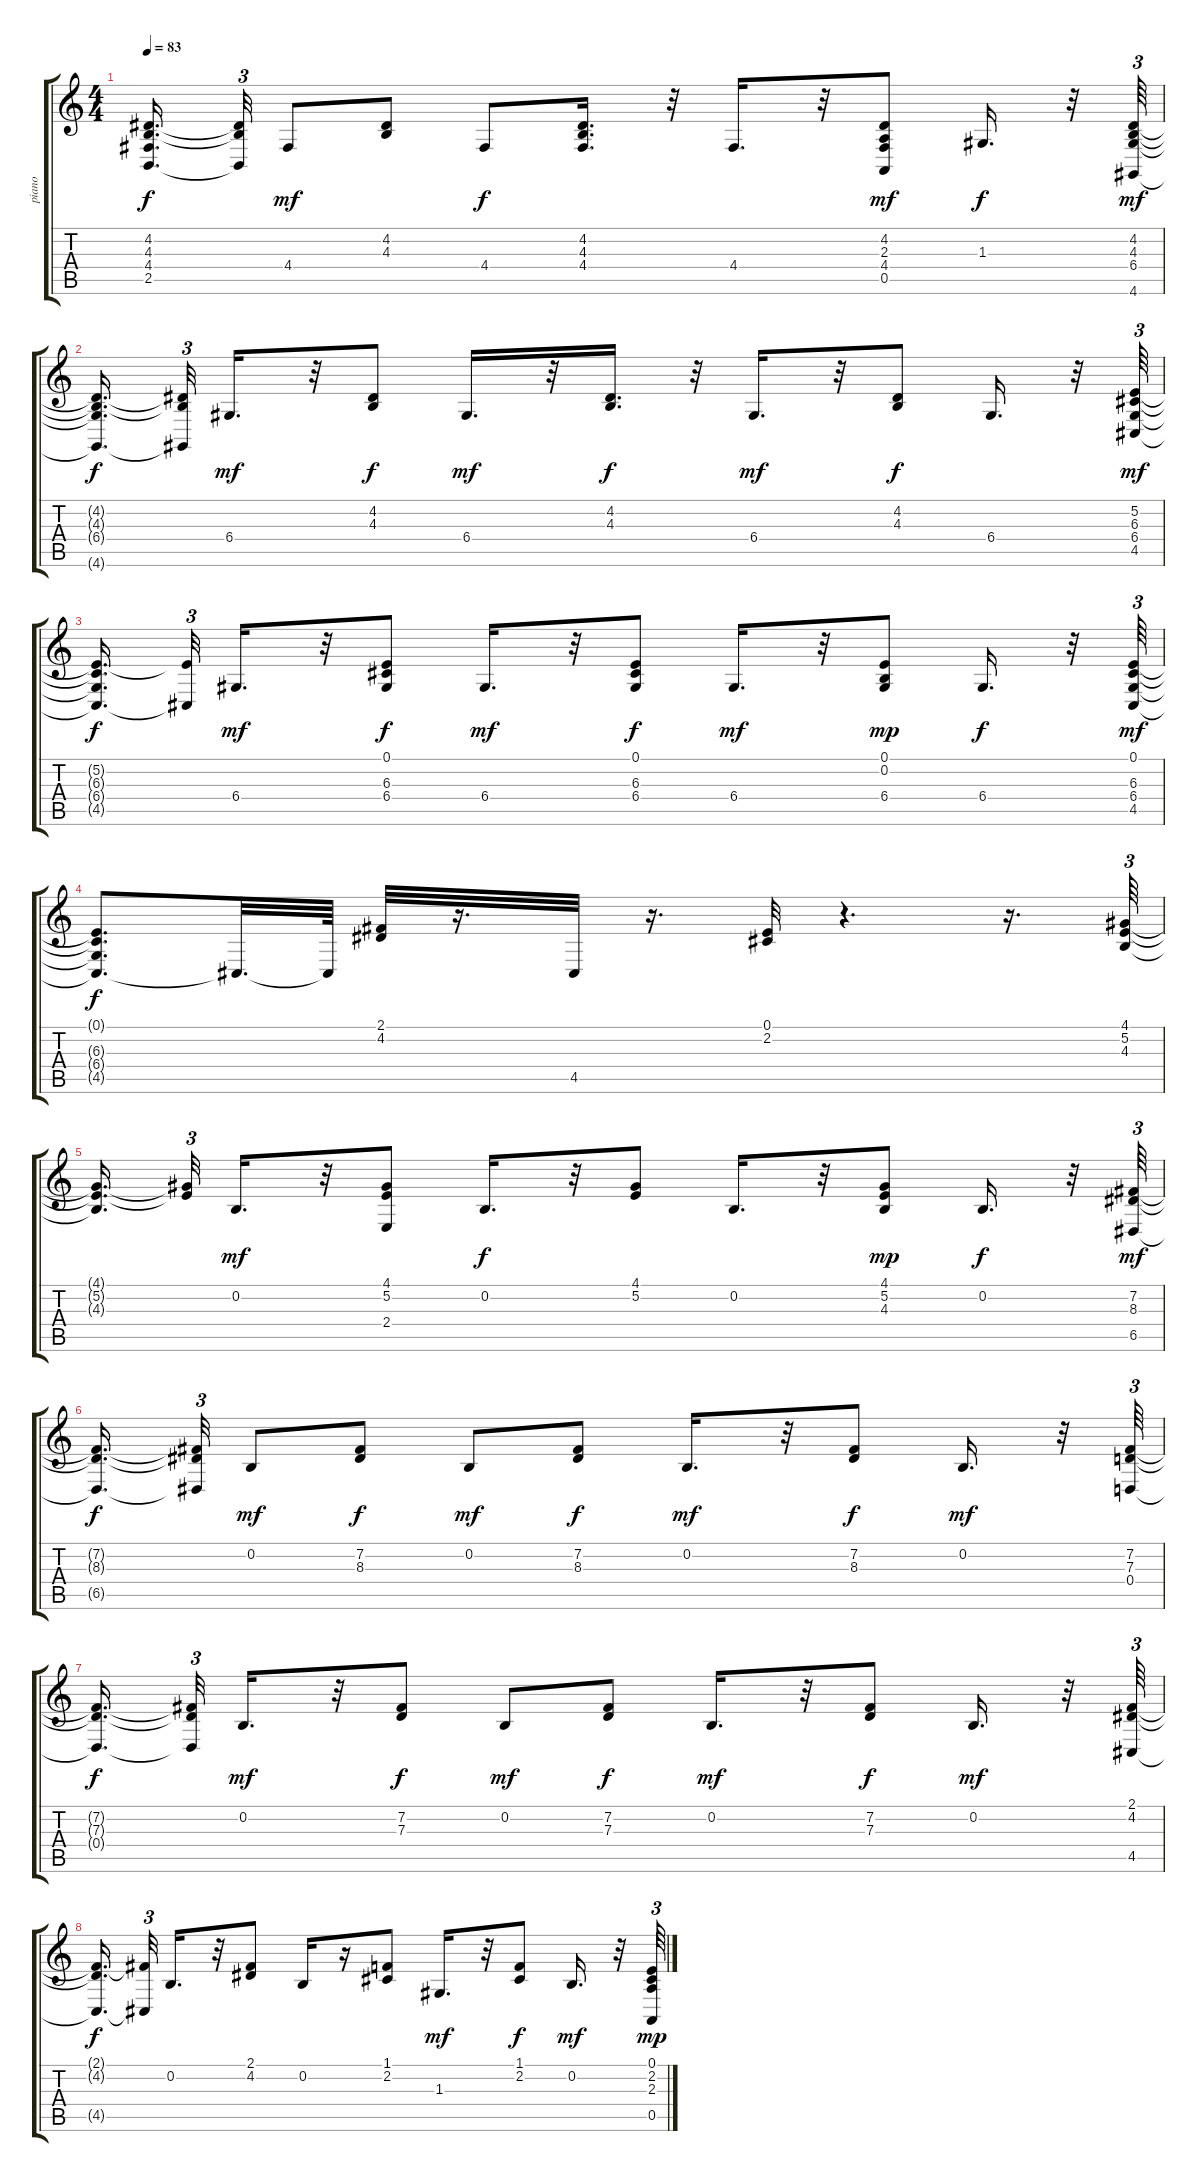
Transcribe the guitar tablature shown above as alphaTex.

\track ("piano" "piano") {instrument acousticgrandpiano}
\staff {score tabs}
\tuning (E4 B3 G3 D3 A2 E2) {hide}
\ts (4 4)
\tempo 83
\clef g2
\ks c
(4.2{t} 4.3{t} 4.4{t} 2.5{t}).16{d dy f beam splitsecondary} (4.2{t} 4.3{t} 2.5{t}).32{tu (3 2)} 4.4.8{dy mf} (4.2 4.3).8 4.4.8{dy f} (4.2 4.3 4.4).16{d} r.32 4.4.16{d} r.32 (4.2 2.3 4.4 0.5).8{dy mf} 1.3.16{d dy f} r.32 (4.2 4.3 6.4 4.6).64{tu (3 2) dy mf} |
(4.2{t} 4.3{t} 6.4{t} 4.6{t}).16{d dy f beam splitsecondary} (4.2{t} 4.3{t} 4.6{t}).32{tu (3 2)} 6.4.16{d dy mf} r.32 (4.2 4.3).8{dy f} 6.4.16{d dy mf} r.32 (4.2 4.3).16{d dy f} r.32 6.4.16{d dy mf} r.32 (4.2 4.3).8{dy f} 6.4.16{d} r.32 (5.2 6.3 6.4 4.5).64{tu (3 2) dy mf} |
(5.2{t} 6.3{t} 6.4{t} 4.5{t}).16{d dy f beam splitsecondary} (5.2{t} 4.5{t}).32{tu (3 2)} 6.4.16{d dy mf} r.32 (0.1 6.3 6.4).8{dy f} 6.4.16{d dy mf} r.32 (0.1 6.3 6.4).8{dy f} 6.4.16{d dy mf} r.32 (0.1 0.2 6.4).8{dy mp} 6.4.16{d dy f} r.32 (0.1 6.3 6.4 4.5).64{tu (3 2) dy mf} |
(0.1{t} 6.3{t} 6.4{t} 4.5{t}).8{d dy f} 4.5{t}.32{d} 4.5{t}.64 (2.1 4.2).32 r.16{d} 4.5.32 r.16{d} (0.1 2.2).32 r.4{d} r.16{d} (4.1 5.2 4.3).64{tu (3 2)} |
(4.1{t} 5.2{t} 4.3{t}).16{d beam splitsecondary} (4.1{t} 5.2{t}).32{tu (3 2)} 0.2.16{d dy mf} r.32 (4.1 5.2 2.4).8 0.2.16{d dy f} r.32 (4.1 5.2).8 0.2.16{d} r.32 (4.1 5.2 4.3).8{dy mp} 0.2.16{d dy f} r.32 (7.2 8.3 6.5).64{tu (3 2) dy mf} |
(7.2{t} 8.3{t} 6.5{t}).16{d dy f beam splitsecondary} (7.2{t} 8.3{t} 6.5{t}).32{tu (3 2)} 0.2.8{dy mf} (7.2 8.3).8{dy f} 0.2.8{dy mf} (7.2 8.3).8{dy f} 0.2.16{d dy mf} r.32 (7.2 8.3).8{dy f} 0.2.16{d dy mf} r.32 (7.2 7.3 0.4).64{tu (3 2)} |
(7.2{t} 7.3{t} 0.4{t}).16{d dy f beam splitsecondary} (7.2{t} 7.3{t} 0.4{t}).32{tu (3 2)} 0.2.16{d dy mf} r.32 (7.2 7.3).8{dy f} 0.2.8{dy mf} (7.2 7.3).8{dy f} 0.2.16{d dy mf} r.32 (7.2 7.3).8{dy f} 0.2.16{d dy mf} r.32 (2.1 4.2 4.5).64{tu (3 2)} |
(2.1{t} 4.2{t} 4.5{t}).16{d dy f beam splitsecondary} (2.1{t} 4.5{t}).32{tu (3 2)} 0.2.16{d} r.32 (2.1 4.2).8 0.2.16 r.16 (1.1 2.2).8 1.3.16{d dy mf} r.32 (1.1 2.2).8{dy f} 0.2.16{d dy mf} r.32 (0.1 2.2 2.3 0.5).64{tu (3 2) dy mp}
